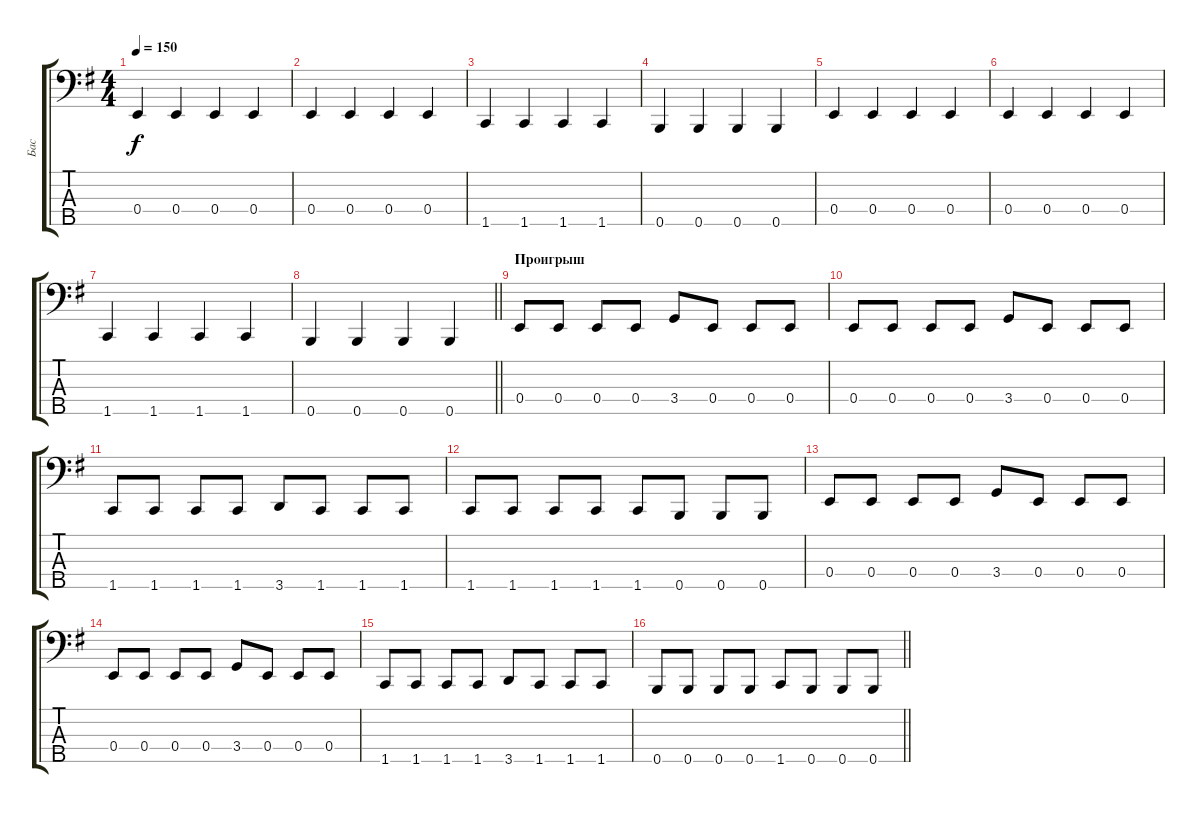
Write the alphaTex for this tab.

\track ("Бас" "Бас") {instrument electricbassfinger}
\staff {score tabs}
\tuning (G2 D2 A1 E1 B0) {hide}
\ts (4 4)
\tempo 150
\clef f4
\ks eminor
0.4.4{dy f} 0.4.4 0.4.4 0.4.4 |
0.4.4 0.4.4 0.4.4 0.4.4 |
1.5.4 1.5.4 1.5.4 1.5.4 |
0.5.4 0.5.4 0.5.4 0.5.4 |
0.4.4 0.4.4 0.4.4 0.4.4 |
0.4.4 0.4.4 0.4.4 0.4.4 |
1.5.4 1.5.4 1.5.4 1.5.4 |
\barLineRight lightlight
0.5.4 0.5.4 0.5.4 0.5.4 |
\section ("" "Проигрыш")
0.4.8 0.4.8 0.4.8 0.4.8 3.4.8 0.4.8 0.4.8 0.4.8 |
0.4.8 0.4.8 0.4.8 0.4.8 3.4.8 0.4.8 0.4.8 0.4.8 |
1.5.8 1.5.8 1.5.8 1.5.8 3.5.8 1.5.8 1.5.8 1.5.8 |
1.5.8 1.5.8 1.5.8 1.5.8 1.5.8 0.5.8 0.5.8 0.5.8 |
0.4.8 0.4.8 0.4.8 0.4.8 3.4.8 0.4.8 0.4.8 0.4.8 |
0.4.8 0.4.8 0.4.8 0.4.8 3.4.8 0.4.8 0.4.8 0.4.8 |
1.5.8 1.5.8 1.5.8 1.5.8 3.5.8 1.5.8 1.5.8 1.5.8 |
\barLineRight lightlight
0.5.8 0.5.8 0.5.8 0.5.8 1.5.8 0.5.8 0.5.8 0.5.8
